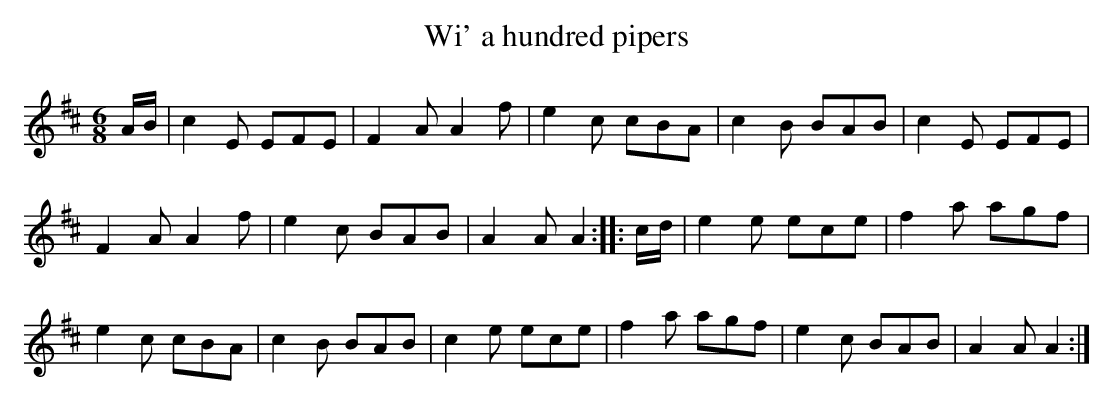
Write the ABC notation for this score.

X:1
T:Wi' a hundred pipers
M:6/8
K:AMix
A/B/| c2E EFE|F2A A2f|e2c cBA|c2B BAB| c2E EFE|
F2A A2f|e2c BAB|A2A A2:||: c/d/| e2e ece|f2a agf|
e2c cBA|c2B BAB| c2e ece|f2a agf|e2c BAB|A2A A2:|
